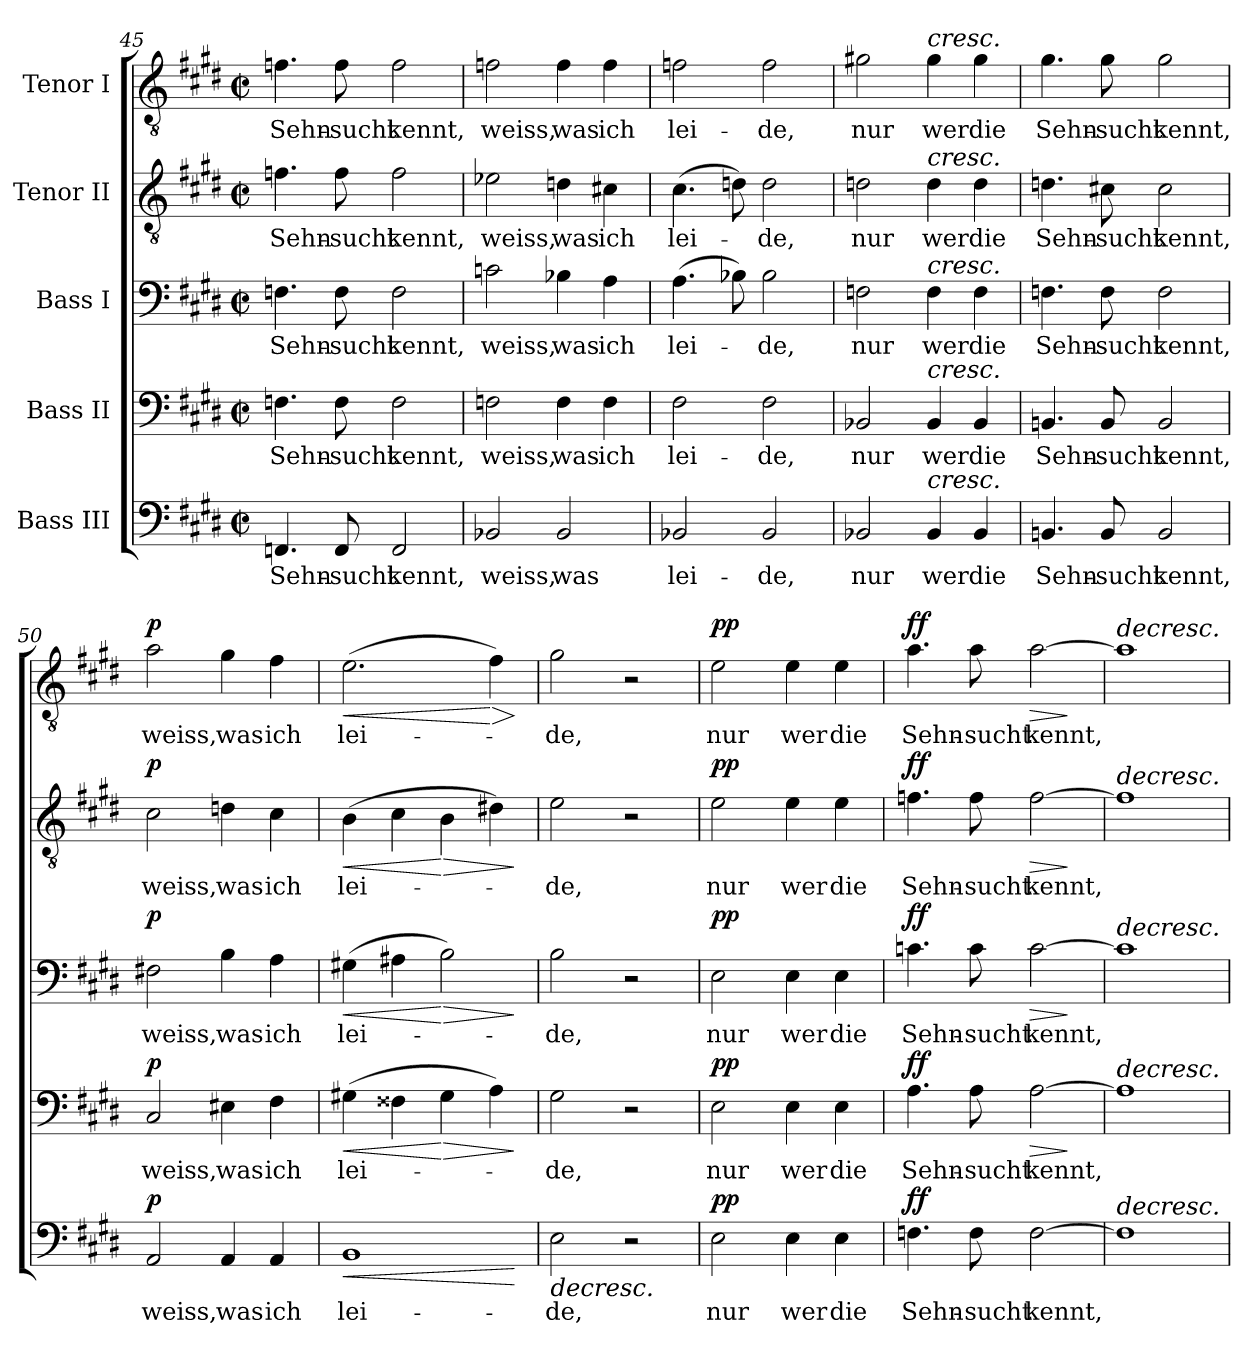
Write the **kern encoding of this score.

**kern	**text	**dynam	**kern	**text	**dynam	**kern	**text	**dynam	**kern	**text	**dynam	**kern	**text	**dynam
*part5	*part5	*part5	*part4	*part4	*part4	*part3	*part3	*part3	*part2	*part2	*part2	*part1	*part1	*part1
*staff5	*staff5	*staff5	*staff4	*staff4	*staff4	*staff3	*staff3	*staff3	*staff2	*staff2	*staff2	*staff1	*staff1	*staff1
*I"Bass III	*	*	*I"Bass II	*	*	*I"Bass I	*	*	*I"Tenor II	*	*	*I"Tenor I	*	*
*clefF4	*	*	*clefF4	*	*	*clefF4	*	*	*clefGv2	*	*	*clefGv2	*	*
*k[f#c#g#d#]	*	*	*k[f#c#g#d#]	*	*	*k[f#c#g#d#]	*	*	*k[f#c#g#d#]	*	*	*k[f#c#g#d#]	*	*
*E:	*	*	*E:	*	*	*E:	*	*	*E:	*	*	*E:	*	*
*M2/2	*	*	*M2/2	*	*	*M2/2	*	*	*M2/2	*	*	*M2/2	*	*
*met(c|)	*	*	*met(c|)	*	*	*met(c|)	*	*	*met(c|)	*	*	*met(c|)	*	*
=45	=45	=45	=45	=45	=45	=45	=45	=45	=45	=45	=45	=45	=45	=45
!	!LO:LY:b	!	!	!LO:LY:b	!	!	!LO:LY:b	!	!	!LO:LY:b	!	!	!LO:LY:b	!
4.FFn/	Sehn-	.	4.Fn\	Sehn-	.	4.Fn\	Sehn-	.	4.fn\	Sehn-	.	4.fn\	Sehn-	.
!	!LO:LY:b	!	!	!LO:LY:b	!	!	!LO:LY:b	!	!	!LO:LY:b	!	!	!LO:LY:b	!
8FF/	-sucht	.	8F\	-sucht	.	8F\	-sucht	.	8f\	-sucht	.	8f\	-sucht	.
!	!LO:LY:b	!	!	!LO:LY:b	!	!	!LO:LY:b	!	!	!LO:LY:b	!	!	!LO:LY:b	!
2FF/	kennt,	.	2F\	kennt,	.	2F\	kennt,	.	2f\	kennt,	.	2f\	kennt,	.
=46	=46	=46	=46	=46	=46	=46	=46	=46	=46	=46	=46	=46	=46	=46
!	!LO:LY:b	!	!	!LO:LY:b	!	!	!LO:LY:b	!	!	!LO:LY:b	!	!	!LO:LY:b	!
2BB-X/	weiss,	.	2Fn\	weiss,	.	2cn\	weiss,	.	2e-X\	weiss,	.	2fn\	weiss,	.
!	!LO:LY:b	!	!	!LO:LY:b	!	!	!LO:LY:b	!	!	!LO:LY:b	!	!	!LO:LY:b	!
2BB-/	was	.	4F\	was	.	4B-X\	was	.	4dn\	was	.	4f\	was	.
!	!	!	!	!LO:LY:b	!	!	!LO:LY:b	!	!	!LO:LY:b	!	!	!LO:LY:b	!
.	.	.	4F\	ich	.	4A\	ich	.	4c#X\	ich	.	4f\	ich	.
=47	=47	=47	=47	=47	=47	=47	=47	=47	=47	=47	=47	=47	=47	=47
!	!LO:LY:b	!	!	!LO:LY:b	!	!	!LO:LY:b	!	!	!LO:LY:b	!	!	!LO:LY:b	!
2BB-X/	lei-	.	2F#\	lei-	.	(>4.A\	lei-	.	(>4.c#\	lei-	.	2fn\	lei-	.
.	.	.	.	.	.	8B-X\)	.	.	8dn\)	.	.	.	.	.
!	!LO:LY:b	!	!	!LO:LY:b	!	!	!LO:LY:b	!	!	!LO:LY:b	!	!	!LO:LY:b	!
2BB-/	-de,	.	2F#\	-de,	.	2B-\	-de,	.	2d\	-de,	.	2f\	-de,	.
=48	=48	=48	=48	=48	=48	=48	=48	=48	=48	=48	=48	=48	=48	=48
!	!LO:LY:b	!	!	!LO:LY:b	!	!	!LO:LY:b	!	!	!LO:LY:b	!	!	!LO:LY:b	!
2BB-X/	nur	.	2BB-X/	nur	.	2Fn\	nur	.	2dn\	nur	.	2g#X\	nur	.
!	!	!	!	!	!	!	!	!	!	!	!	!LO:TX:a:i:t=cresc.	!	!
!	!	!	!	!	!	!	!	!	!LO:TX:a:i:t=cresc.	!	!	!	!	!
!	!	!	!	!	!	!LO:TX:a:i:t=cresc.	!	!	!	!	!	!	!	!
!	!	!	!LO:TX:a:i:t=cresc.	!	!	!	!	!	!	!	!	!	!	!
!LO:TX:a:i:t=cresc.	!	!	!	!	!	!	!	!	!	!	!	!	!	!
!	!LO:LY:b	!	!	!LO:LY:b	!	!	!LO:LY:b	!	!	!LO:LY:b	!	!	!LO:LY:b	!
4BB-/	wer	.	4BB-/	wer	.	4F\	wer	.	4d\	wer	.	4g#\	wer	.
!	!LO:LY:b	!	!	!LO:LY:b	!	!	!LO:LY:b	!	!	!LO:LY:b	!	!	!LO:LY:b	!
4BB-/	die	.	4BB-/	die	.	4F\	die	.	4d\	die	.	4g#\	die	.
=49	=49	=49	=49	=49	=49	=49	=49	=49	=49	=49	=49	=49	=49	=49
!	!LO:LY:b	!	!	!LO:LY:b	!	!	!LO:LY:b	!	!	!LO:LY:b	!	!	!LO:LY:b	!
4.BBn/	Sehn-	.	4.BBn/	Sehn-	.	4.Fn\	Sehn-	.	4.dn\	Sehn-	.	4.g#\	Sehn-	.
!	!LO:LY:b	!	!	!LO:LY:b	!	!	!LO:LY:b	!	!	!LO:LY:b	!	!	!LO:LY:b	!
8BB/	-sucht	.	8BB/	-sucht	.	8F\	-sucht	.	8c#X\	-sucht	.	8g#\	-sucht	.
!	!LO:LY:b	!	!	!LO:LY:b	!	!	!LO:LY:b	!	!	!LO:LY:b	!	!	!LO:LY:b	!
2BB/	kennt,	.	2BB/	kennt,	.	2F\	kennt,	.	2c#\	kennt,	.	2g#\	kennt,	.
!!LO:PB:g=z
=50	=50	=50	=50	=50	=50	=50	=50	=50	=50	=50	=50	=50	=50	=50
!	!LO:LY:b	!LO:DY:b	!	!LO:LY:b	!LO:DY:b	!	!LO:LY:b	!LO:DY:b	!	!LO:LY:b	!LO:DY:b	!	!LO:LY:b	!LO:DY:b
2AA/	weiss,	p	2C#/	weiss,	p	2F#X\	weiss,	p	2c#\	weiss,	p	2a\	weiss,	p
!	!LO:LY:b	!	!	!LO:LY:b	!	!	!LO:LY:b	!	!	!LO:LY:b	!	!	!LO:LY:b	!
4AA/	was	.	4E#X\	was	.	4B\	was	.	4dn\	was	.	4g#\	was	.
!	!LO:LY:b	!	!	!LO:LY:b	!	!	!LO:LY:b	!	!	!LO:LY:b	!	!	!LO:LY:b	!
4AA/	ich	.	4F#\	ich	.	4A\	ich	.	4c#\	ich	.	4f#\	ich	.
=51	=51	=51	=51	=51	=51	=51	=51	=51	=51	=51	=51	=51	=51	=51
!	!LO:LY:b	!LO:HP:b	!	!LO:LY:b	!LO:HP:b	!	!LO:LY:b	!LO:HP:b	!	!LO:LY:b	!LO:HP:b	!	!LO:LY:b	!LO:HP:b
1BB	lei-	<	(>4G#X\	lei-	<	(>4G#X\	lei-	<	(>4B\	lei-	<	(>2.e\	lei-	<
.	.	.	4F##X\	.	.	4A#X\	.	.	4c#\	.	.	.	.	.
!	!	!	!	!	!LO:HP:n=1:b	!	!	!LO:HP:n=1:b	!	!	!LO:HP:n=1:b	!	!	!
.	.	.	4G#\	.	[ >	2B\)	.	[ >	4B\	.	[ >	.	.	.
!	!	!	!	!	!	!	!	!	!	!	!	!	!	!LO:HP:n=1:b
.	.	.	4A\)	.	.	.	.	.	4d#X\)	.	.	4f#\)	.	[ >
.	.	[	.	.	]	.	.	]	.	.	]	.	.	]
=52	=52	=52	=52	=52	=52	=52	=52	=52	=52	=52	=52	=52	=52	=52
!	!LO:LY:b	!LO:HP:b	!	!LO:LY:b	!	!	!LO:LY:b	!	!	!LO:LY:b	!	!	!LO:LY:b	!
2E\	-de,	>	2G#\	-de,	.	2B\	-de,	.	2e\	-de,	.	2g#\	-de,	.
2r	.	.	2r	.	.	2r	.	.	2r	.	.	2r	.	.
=53	=53	=53	=53	=53	=53	=53	=53	=53	=53	=53	=53	=53	=53	=53
!	!LO:LY:b	!LO:DY:b	!	!LO:LY:b	!LO:DY:b	!	!LO:LY:b	!LO:DY:b	!	!LO:LY:b	!LO:DY:b	!	!LO:LY:b	!LO:DY:b
2E\	nur	pp	2E\	nur	pp	2E\	nur	pp	2e\	nur	pp	2e\	nur	pp
!	!LO:LY:b	!	!	!LO:LY:b	!	!	!LO:LY:b	!	!	!LO:LY:b	!	!	!LO:LY:b	!
4E\	wer	.	4E\	wer	.	4E\	wer	.	4e\	wer	.	4e\	wer	.
!	!LO:LY:b	!	!	!LO:LY:b	!	!	!LO:LY:b	!	!	!LO:LY:b	!	!	!LO:LY:b	!
4E\	die	.	4E\	die	.	4E\	die	.	4e\	die	.	4e\	die	.
=54	=54	=54	=54	=54	=54	=54	=54	=54	=54	=54	=54	=54	=54	=54
!	!LO:LY:b	!LO:DY:b	!	!LO:LY:b	!LO:DY:b	!	!LO:LY:b	!LO:DY:b	!	!LO:LY:b	!LO:DY:b	!	!LO:LY:b	!LO:DY:b
4.Fn\	Sehn-	ff	4.A\	Sehn-	ff	4.cn\	Sehn-	ff	4.fn\	Sehn-	ff	4.a\	Sehn-	ff
!	!LO:LY:b	!	!	!LO:LY:b	!	!	!LO:LY:b	!	!	!LO:LY:b	!	!	!LO:LY:b	!
8F\	-sucht	.	8A\	-sucht	.	8c\	-sucht	.	8f\	-sucht	.	8a\	-sucht	.
!	!LO:LY:b	!	!	!LO:LY:b	!LO:HP:b	!	!LO:LY:b	!LO:HP:b	!	!LO:LY:b	!LO:HP:b	!	!LO:LY:b	!LO:HP:b
[2F\	kennt,	.	[2A\	kennt,	>	[2c\	kennt,	>	[2f\	kennt,	>	[2a\	kennt,	>
.	.	]	.	.	]	.	.	]	.	.	]	.	.	]
=55	=55	=55	=55	=55	=55	=55	=55	=55	=55	=55	=55	=55	=55	=55
!	!	!	!	!	!	!	!	!	!	!	!	!LO:TX:a:i:t=decresc.	!	!
!	!	!	!	!	!	!	!	!	!LO:TX:a:i:t=decresc.	!	!	!	!	!
!	!	!	!	!	!	!LO:TX:a:i:t=decresc.	!	!	!	!	!	!	!	!
!	!	!	!LO:TX:a:i:t=decresc.	!	!	!	!	!	!	!	!	!	!	!
!LO:TX:a:i:t=decresc.	!	!	!	!	!	!	!	!	!	!	!	!	!	!
1F]	.	.	1A]	.	.	1c]	.	.	1f]	.	.	1a]	.	.
=	=	=	=	=	=	=	=	=	=	=	=	=	=	=
*-	*-	*-	*-	*-	*-	*-	*-	*-	*-	*-	*-	*-	*-	*-
